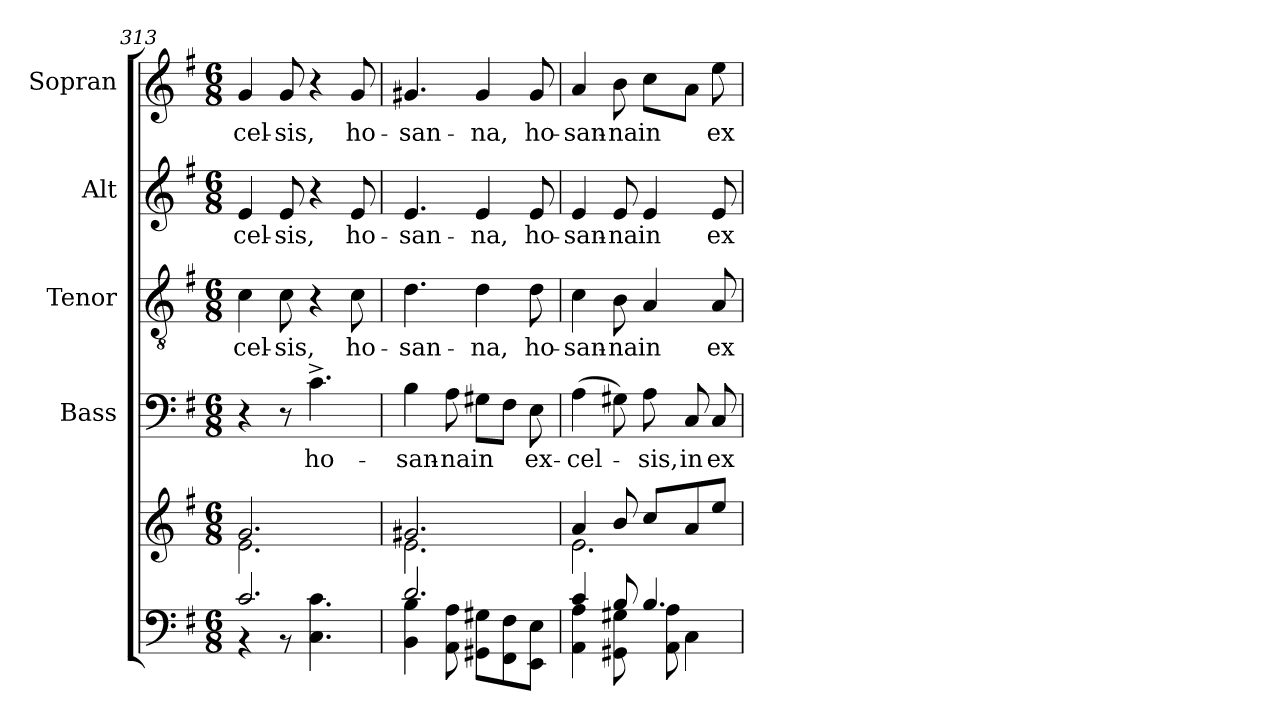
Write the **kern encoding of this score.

**kern	**kern	**kern	**text	**kern	**text	**kern	**text	**kern	**text
*part5	*part5	*part4	*part4	*part3	*part3	*part2	*part2	*part1	*part1
*staff6	*staff5	*staff4	*staff4	*staff3	*staff3	*staff2	*staff2	*staff1	*staff1
*	*	*I"Bass	*	*I"Tenor	*	*I"Alt	*	*I"Sopran	*
*	*	*I'B.	*	*I'T.	*	*I'A.	*	*I'S.	*
*clefF4	*clefG2	*clefF4	*	*clefGv2	*	*clefG2	*	*clefG2	*
*k[f#]	*k[f#]	*k[f#]	*	*k[f#]	*	*k[f#]	*	*k[f#]	*
*G:	*G:	*G:	*	*G:	*	*G:	*	*G:	*
*M6/8	*M6/8	*M6/8	*	*M6/8	*	*M6/8	*	*M6/8	*
=313	=313	=313	=313	=313	=313	=313	=313	=313	=313
*^	*^	*	*	*	*	*	*	*	*
!	!	!	!	!	!	!	!LO:LY:b	!	!LO:LY:b	!	!LO:LY:b
2.c/	4r	2.g/	2.e\	4r	.	4c\	-cel-	4e/	-cel-	4g/	-cel-
!	!	!	!	!	!	!	!LO:LY:b	!	!LO:LY:b	!	!LO:LY:b
.	8r	.	.	8r	.	8c\	-sis,	8e/	-sis,	8g/	-sis,
!	!	!	!	!	!LO:LY:b	!	!	!	!	!	!
.	4.C\ 4.c\	.	.	4.c^>\	ho-	4r	.	4r	.	4r	.
!	!	!	!	!	!	!	!LO:LY:b	!	!LO:LY:b	!	!LO:LY:b
.	.	.	.	.	.	8c\	ho-	8e/	ho-	8g/	ho-
=314	=314	=314	=314	=314	=314	=314	=314	=314	=314	=314	=314
!	!	!	!	!	!LO:LY:b	!	!LO:LY:b	!	!LO:LY:b	!	!LO:LY:b
2.d/	4BB\ 4B\	2.g#X/	2.e\	4B\	-san-	4.d\	-san-	4.e/	-san-	4.g#X/	-san-
!	!	!	!	!	!LO:LY:b	!	!	!	!	!	!
.	8AA\ 8A\	.	.	8A\	-na	.	.	.	.	.	.
!	!	!	!	!	!LO:LY:b	!	!LO:LY:b	!	!LO:LY:b	!	!LO:LY:b
.	8GG#X\ 8G#X\L	.	.	8G#X\L	in	4d\	-na,	4e/	-na,	4g#/	-na,
.	8FF#\ 8F#\	.	.	8F#\J	.	.	.	.	.	.	.
!	!	!	!	!	!LO:LY:b	!	!LO:LY:b	!	!LO:LY:b	!	!LO:LY:b
.	8EE\ 8E\J	.	.	8E\	ex-	8d\	ho-	8e/	ho-	8g#/	ho-
!!LO:LB:g=z
=315	=315	=315	=315	=315	=315	=315	=315	=315	=315	=315	=315
!	!	!	!	!	!LO:LY:b	!	!LO:LY:b	!	!LO:LY:b	!	!LO:LY:b
4c/	4AA\ 4A\	4a/	2.e\	(>4A\	-cel-	4c\	-san-	4e/	-san-	4a/	-san-
!	!	!	!	!	!	!	!LO:LY:b	!	!LO:LY:b	!	!LO:LY:b
8B/	8GG#X\ 8G#X\	8b/	.	8G#X\)	.	8B\	-na	8e/	-na	8b\	-na
!	!	!	!	!	!LO:LY:b	!	!LO:LY:b	!	!LO:LY:b	!	!LO:LY:b
4.B/	8AA\ 8A\	8cc/L	.	8A\	-sis,	4A/	in	4e/	in	8cc\L	in
!	!	!	!	!	!LO:LY:b	!	!	!	!	!	!
.	4C\	8a/	.	8C/	in	.	.	.	.	8a\J	.
!	!	!	!	!	!LO:LY:b	!	!LO:LY:b	!	!LO:LY:b	!	!LO:LY:b
.	.	8ee/J	.	8C/	ex-	8A/	ex-	8e/	ex-	8ee\	ex-
*v	*v	*	*	*	*	*	*	*	*	*	*
*	*v	*v	*	*	*	*	*	*	*	*
=	=	=	=	=	=	=	=	=	=
*-	*-	*-	*-	*-	*-	*-	*-	*-	*-
